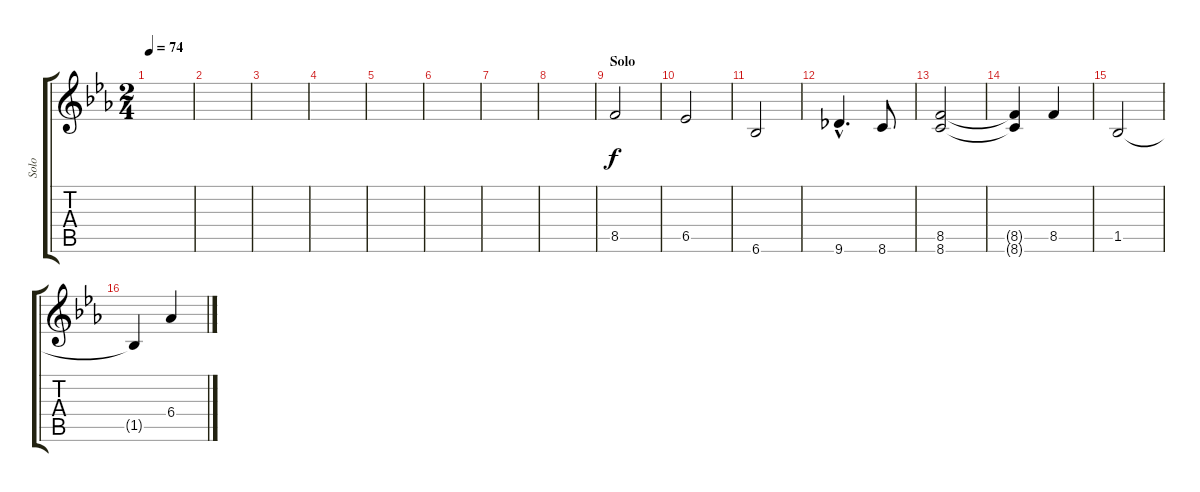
\track ("Solo" "Solo") {instrument distortionguitar}
\staff {score tabs}
\tuning (E4 B3 G3 D3 A2 E2) {hide}
\ts (2 4)
\tempo 74
\clef g2
\ks eb
|
|
|
|
|
|
|
|
\section ("" "Solo")
8.5.2 |
6.5.2 |
6.6.2 |
9.6{hac}.4{d} 8.6.8 |
(8.5 8.6).2 |
(8.5{t} 8.6{t}).4 8.5.4 |
1.5.2 |
1.5{t}.4 6.4.4
